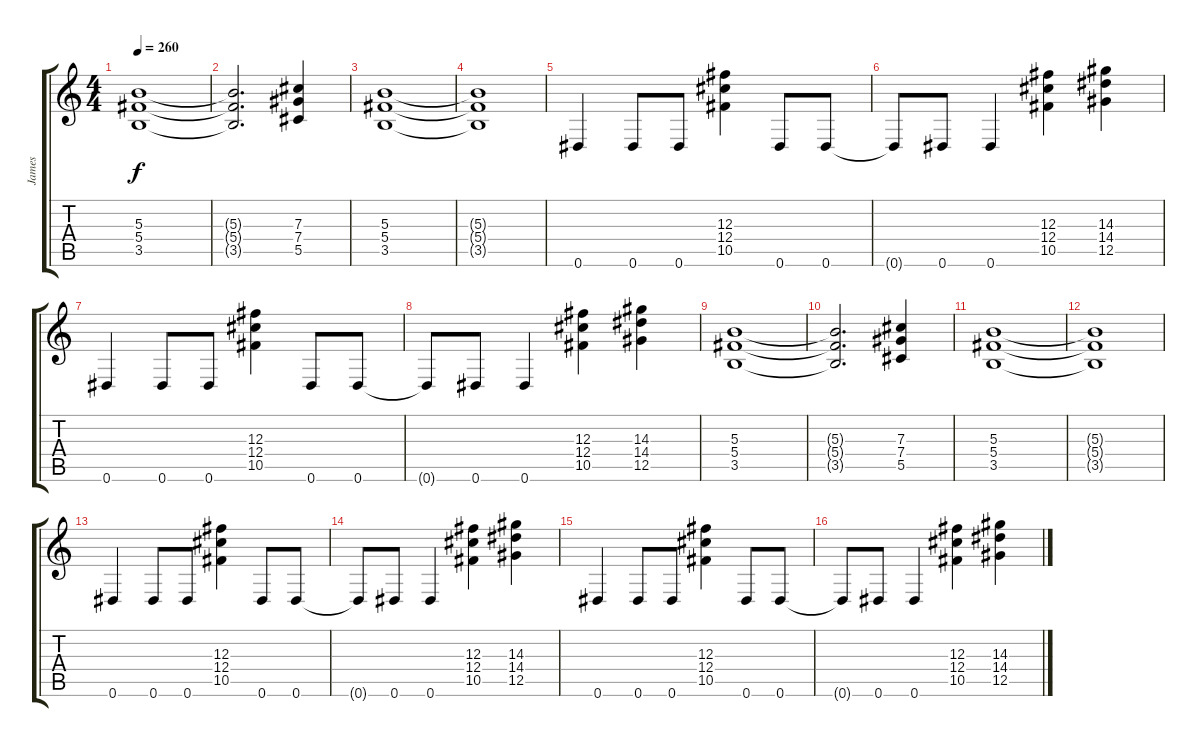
\track ("James" "James") {instrument distortionguitar}
\staff {score tabs}
\tuning (Eb4 Bb3 Gb3 Db3 Ab2 Eb2) {hide}
\ts (4 4)
\tempo 260
\clef g2
\ks c
(5.3 5.4 3.5).1{dy f} |
(5.3{t} 5.4{t} 3.5{t}).2{d} (7.3 7.4 5.5).4 |
(5.3 5.4 3.5).1 |
(5.3{t} 5.4{t} 3.5{t}).1 |
0.6.4 0.6.8 0.6.8 (12.3 12.4 10.5).4 0.6.8 0.6.8 |
0.6{t}.8 0.6.8 0.6.4 (12.3 12.4 10.5).4 (14.3 14.4 12.5).4 |
0.6.4 0.6.8 0.6.8 (12.3 12.4 10.5).4 0.6.8 0.6.8 |
0.6{t}.8 0.6.8 0.6.4 (12.3 12.4 10.5).4 (14.3 14.4 12.5).4 |
(5.3 5.4 3.5).1 |
(5.3{t} 5.4{t} 3.5{t}).2{d} (7.3 7.4 5.5).4 |
(5.3 5.4 3.5).1 |
(5.3{t} 5.4{t} 3.5{t}).1 |
0.6.4 0.6.8 0.6.8 (12.3 12.4 10.5).4 0.6.8 0.6.8 |
0.6{t}.8 0.6.8 0.6.4 (12.3 12.4 10.5).4 (14.3 14.4 12.5).4 |
0.6.4 0.6.8 0.6.8 (12.3 12.4 10.5).4 0.6.8 0.6.8 |
0.6{t}.8 0.6.8 0.6.4 (12.3 12.4 10.5).4 (14.3 14.4 12.5).4
